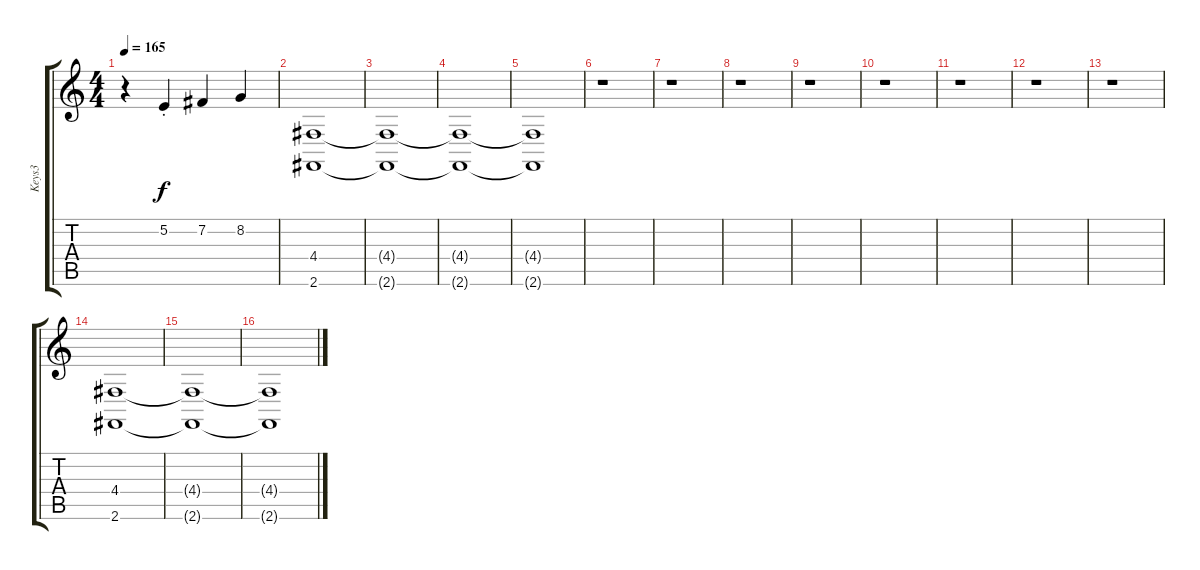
\track ("Keys3" "Keys3") {instrument synthstrings1}
\staff {score tabs}
\tuning (E4 B3 G3 D3 A2 E2) {hide}
\ts (4 4)
\tempo 165
\clef g2
\ks c
r.4{dy f} 5.2{st}.4 7.2.4 8.2.4 |
(4.4 2.6).1 |
(4.4{t} 2.6{t}).1 |
(4.4{t} 2.6{t}).1 |
(4.4{t} 2.6{t}).1 |
r.1 |
r.1 |
r.1 |
r.1 |
r.1 |
r.1 |
r.1 |
r.1 |
(4.4 2.6).1{instrument voiceoohs} |
(4.4{t} 2.6{t}).1 |
(4.4{t} 2.6{t}).1
